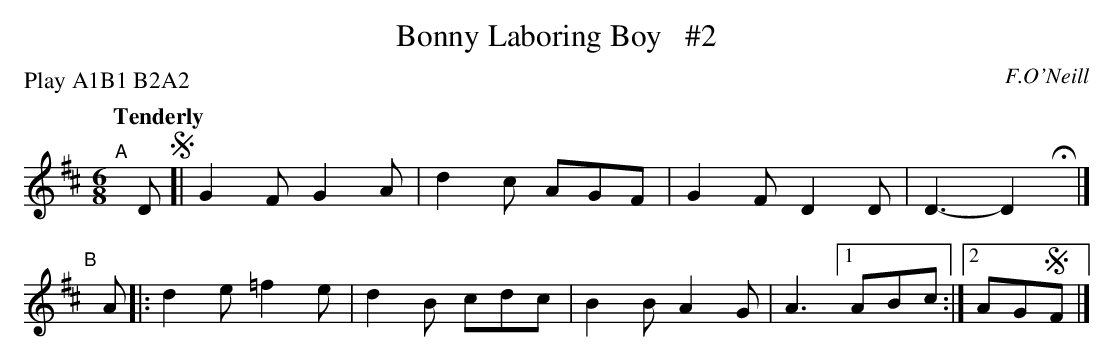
X:1
T: Bonny Laboring Boy   #2
O: F.O'Neill
P: Play A1B1 B2A2
Q: "Tenderly"
M: 6/8
L: 1/8
K: D
"^A"[|] D !segno![| G2F  G2A | d2c AGF | G2F D2D | D3- D2 Hy|]
"^B"[|] A |: d2e =f2e | d2B cdc | B2B A2G | A3 [1 ABc :|2 AG!segno!F |]
